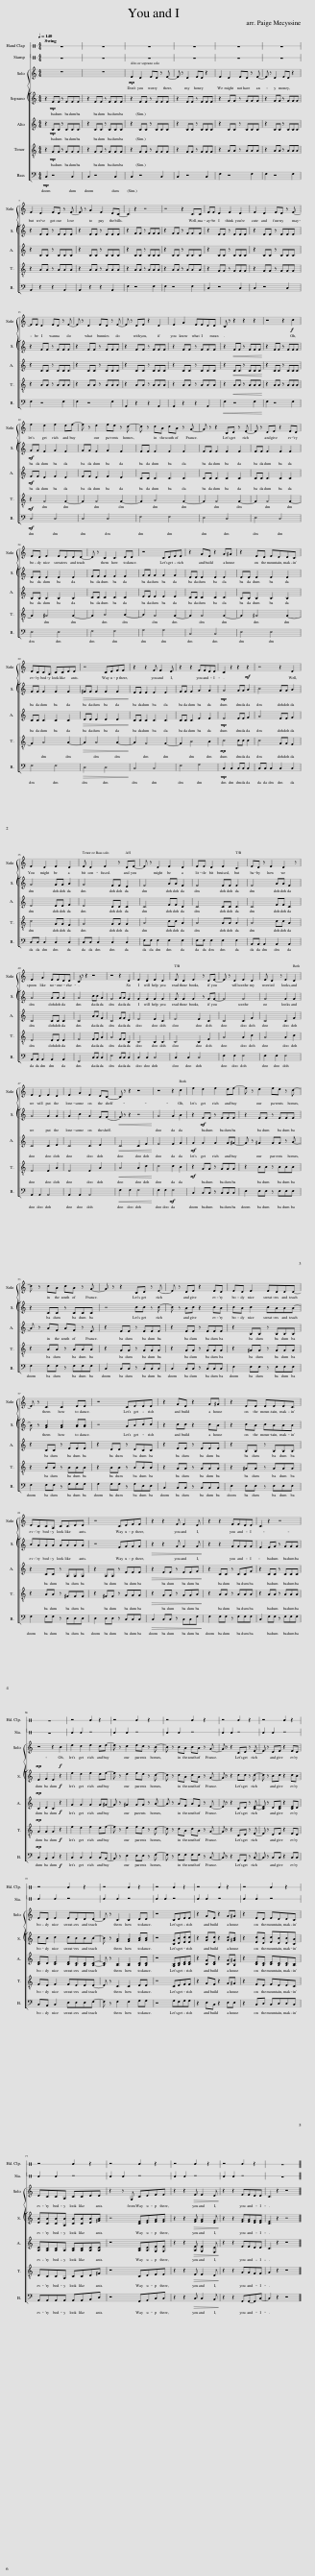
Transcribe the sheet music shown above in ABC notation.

X:1
%%score 1 2 [ 3 4 5 6 7 ]
L:1/8
Q:1/4=140
M:4/4
I:linebreak $
K:C
V:1 perc stafflines=1
K:none
V:2 perc stafflines=1
K:none
V:3 treble
V:4 treble
V:5 treble
V:6 treble-8
V:7 bass
V:1
 z8 | z8 | z8 | z8 | z8 | %5
 z8 |$ z8 | z8 | z8 | z8 | %10
 z8 | z8 |$ z8 | z8 | z8 | %15
 z8 | z8 | z8 |$ z8 | z8 | %20
 z8 | z8 | z8 |$ z8 | z8 | %25
 z8 | z8 | z8 |$ z8 | z8 | %30
 z8 | z8 | z8 | z8 |$ z8 | %35
 z8 | z8 | z8 | z8 |$ z8 | %40
 z8 | z8 | z8 | z8 | z8 | %45
 z8 |$ z8 | z8 | z8 | z8 | %50
 z8 | z8 |$ z8 | z8 | z8 | %55
 z8 |$ z8 | z8 | z8 | z8 |$ %60
 z8 | z8 | z8 | z8 | z8 |$ %65
 z8 | z4 E2 z2 | z4 E2 z2 | z4 E2 z2 | z4 E2 z2 | %70
 z4 E2 z2 |$ z4 E2 z2 | z4 E2 z2 | z4 E2 z2 | z4 E2 z2 | %75
 z4 E2 z2 |$ z4 E2 z2 | z4 E2 z2 | z4 E2 z2 | z4 E2 z2 | %80
 z8 |] %81
V:2
 z8 | z8 | z8 | z8 | z8 | %5
 z8 |$ z8 | z8 | z8 | z8 | %10
 z8 | z8 |$ z8 | z8 | z8 | %15
 z8 | z8 | z8 |$ z8 | z8 | %20
 z8 | z8 | z8 |$ z8 | z8 | %25
 z8 | z8 | z8 |$ z8 | z8 | %30
 z8 | z8 | z8 | z8 |$ z8 | %35
 z8 | z8 | z8 | z8 |$ z8 | %40
 z8 | z8 | z8 | z8 | z8 | %45
 z8 |$ z8 | z8 | z8 | z8 | %50
 z8 | z8 |$ z8 | z8 | z8 | %55
 z8 |$ z8 | z8 | z8 | z8 |$ %60
 z8 | z8 | z8 | z8 | z8 |$ %65
 z8 | E2 E2 z4 | E2 E2 z4 | E2 E2 z4 | E2 E2 z4 | %70
 E2 E2 z4 |$ E2 E2 z4 | E2 E2 z4 | E2 E2 z4 | E2 E2 z4 | %75
 E2 E2 z4 |$ E2 E2 z4 | E2 E2 z4 | E2 E2 z4 | E2 E2 z4 | %80
 z8 |] %81
V:3
 z8 | z8 |!mp! E2 D2 ED z E- | E z D2 ED z2 | E2 D2 ED z E- | %5
 E z D2 ED z2 |$ E2 D2 ED z E- | E z G2 E2 DC- | C2 z2 z4 | z4 z2 CC | %10
 EE D2 E2 D2 | E2 D2 ED z E- |$ EE D2 ED z E- | E z D2 ED z E- | E z DE z2 D2 | %15
 E2 G2 EEDD | C z z2 z2 z2 | z4 z2!f! c2 |$ e2 d2 e2 de- | e z d2 ed z c- | %20
 c z cA cA z G- | G z z2 CD z E- | E z DE z2 ED |$ ED E2 EDDD- | D z C2 C2 DD | %25
 z4 CDEE | z2 GE z2 G^G | z2 ED EDDC |$ DCCA, CCDD | z4 CDEE | %30
 z2 z2 E E2 D | z2 z2 EEDD | C2 z2 z2!mf! z2 | z4 z2 D2 |$ E2 D2 E2 D2 | %35
 E D2 E2 z DE- | E z D2 E2 D2 | EE D2 E2 C2 | ED z E2 D2 z |$ E2 G2 EEDD | %40
 C z z2 z4 | z4 z2 D2 | E2 D2 E2 D2 | E D2 E2 z DE- | E z D2 E2 D2 | %45
 E D2 z E2 D2 |$ E2 D2 E2 D2 | E2 G2 E2 DC- | C z z2 z4 | z4 z2 c2 | %50
 e2 d2 e2 de- | e z d2 ed z c- |$ c z cA cA z G- | G z z2 CD z E- | E z DE z2 ED | %55
 ED E2 EDDD- |$ D z C2 C2 DD | z4 CDEE | z2 GE z2 G^G | z2 ED EDDC |$ %60
 DCCA, CCDD | z4 CDEE | z2 z2 E E2 D | z2 z2 EEDD | C2 z2 z4 |$ %65
 z4 z2 c2 | e2 d2 e2 de- | e z d2 ed z c- | c z cA cA z G- | G z z2 CD z E- | %70
 E z DE z2 ED |$ ED E2 EDDD- | D z C2 C2 DD | z4 CDEE | z2 GE z2 G^G | %75
 z2 ED EDDC |$ DCCA, CCDD | z2 z G, CDEE | z2 z2!>(! E E2 D!>)! | z2 z2 EEDD | %80
 C2 z2 z4 |] %81
V:4
 z2!mp! EE z EEE | z2 EE z EEE | z2 EE z EEE | z2 EE z EEE | z2 FF z FFF | %5
 z2 FF z FFF |$ z2 EE z EEE | z2 EE z EEE | z2 FF z FFF | z2 FF z FFF | %10
 z2 EE z EEE | z2 EE z EEE |$ z2 FF z FFF | z2 FF z FFF | z2 EE z EEE | %15
 z2 EE z EEE | z2!<(! FF z FFF!<)! | z2 FF z FFF |$!mf! GG F2 G2 F2 | GG F2 G2 F2 | %20
 FF F2 F2 F2 | EE E2 E2 E2 | EE E2 E2 E2 |$ EE E2 E2 E2 | FF F2 F2 F2 | %25
 GG G2 G2 G2 | EE E2 E2 E2 | EE E2 E2 E2 |$ FF F2 F2 F2 |!>(! ^FF F2 F2 F2!>)! | %30
 EE E2 E2 E2 | FF F2 G2 G2 |!mp! G4 GG A2 | c4 GG A2 |$ G4 GG A2 | %35
 G4 FF E2 | F4 AA F2 | F4 FF F2 | F4 AA F2 |$ A4 AA A2 | %40
 A4 cc A2 | F4 AA F2 | G2 F2 G2 F2 | G F2 G2 z FG- | G4 F4 | %45
 F4 G2 F2 |$ A4 A2 A2 | A2 c2 A2 FF- |!<(! F z z2 z4!<)! | A4 A2 B2 | %50
 z2!mf! EE z EEE | z2 EE z EEE |$ z2 CC z CCC | z4 cc z c- | c z Bc z2 cB | %55
 cB c2 cBBB- |$ B z [FA]2 [FA]2 [GB][GB] | z4 GBcc | z2 cc z2 cB | z2 cB cBBA |$ %60
 BAAA AAAA | z4 EFGG |!>(! z2 z2 G G2 F!>)! | z2 z2 GGFF | E2 EF z FFF |$ %65
!mp! E2 F2 E2!f!!f! z2 | e2 d2 e2 de- | e z d2 ed z c- | c z cA cA z G- | G z z2 cc z c- | %70
 c z Bc z2 cB |$ cB c2 cBBB- | B z [FA]2 [FA]2 [GB][GB] | z4 [CG][DB][Ec][Ec] | z2 [Gc][Ec] z2 [Gc][^GB] | %75
 z2 [Ec][DB] [Ec][DB][DB][CA] |$ [DB][CA][CA][A,A] [CA][CA][DA][^FA] | z4 [CE][DF][EG][EG] | z2 z2!>(! [EG] [EG]2 [DF]!>)! | z2 z2 [EG][EG][DF][DF] | %80
 [CE]2 z2 z4 |] %81
V:5
 z2!mp! CC z CCC | z2 CC z CCC | z2 CC z CCC | z2 CC z CCC | z2 CC z CCC | %5
 z2 CC z CCC |$ z2 CC z CCC | z2 CC z CCC | z2 CC z CCC | z2 CC z CCC | %10
 z2 CC z CCC | z2 CC z CCC |$ z2 CC z CCC | z2 CC z CCC | z2 CC z CCC | %15
 z2 CC z CCC | z2!<(! CC z CCC!<)! | z2 CC z CCC |$!mf! EE D2 E2 D2 | EE D2 E2 D2 | %20
 CC C2 C2 C2 | CC C2 C2 C2 | CC C2 C2 C2 |$ B,B, B,2 B,2 B,2 | CC C2 C2 C2 | %25
 DD D2 D2 D2 | CC C2 C2 C2 | B,B, B,2 B,2 B,2 |$ CC C2 C2 C2 |!>(! DD D2 D2 D2!>)! | %30
 CC C2 C2 C2 | CC C2 E2 E2 |!mp! E4 EE F2 | A4 EE F2 |$ E4 EE F2 | %35
 E4 DD C2 | C4 FF D2 | C4 CC C2 | C4 FF C2 |$ C4 CC C2 | %40
 C4 AA F2 | C4 FF D2 | E4 E2 C2 | E4 E2 C2 | C4 C2 F2 | %45
 C4 C2 F2 |$ C4 C2 E2 | C4 C2 E2 |!<(! C4 C2 F2!<)! | F4 F2 G2 | %50
!mf! G2 G2 G2 G^G- | G z ^G2 GG z A- |$ A z AF AF z E | z2 EE z EEE | z2 EE z EEE | %55
 z2 B,B, z B,B,B, |$ z2 CC z EEE | z2 DD z DCC | z2 EE z EEE | z2 B,B, z B,B,B, |$ %60
 z2 CC z A,A,A, | z2 A,A, z EEE |!>(! z2 EE z EEF!>)! | z2 CC z CCF | z2 CC z CCC |$ %65
!mp! C2 D2 C2!f! z2 | G2 G2 G2 G^G- | G z ^G2 GG z A- | A z AF AF z E- | E z z2 CD z [CE]- | %70
 [CE] z D[CE] z2 [CE]D |$ [CE]D [CE]2 [CE][B,D][B,D][B,D]- | [B,D] z [A,C]2 [A,C]2 [B,D][B,D] | z4 [G,C][B,D][CE][CE] | z2 [CG][CE] z2 [CG][B,^G] | %75
 z2 [CE][B,D] [CE][B,D][B,D][A,C] |$ [A,D][A,C][A,C]A, [A,C][A,C][A,D][A,D] | z4 [A,C][A,D][G,E][G,E] | z2 z2!>(! [A,E] [G,E]2 [F,D]!>)! | z2 z2 EEDD | %80
 C2 z2 z4 |] %81
V:6
 z2!mp! GG z GGG | z2 GG z GGG | z2 GG z GGG | z2 GG z GGG | z2 AA z AAA | %5
 z2 AA z AAA |$ z2 AA z AAA | z2 AA z AAA | z2 AA z AAA | z2 AA z AAA | %10
 z2 GG z GGG | z2 GG z GGG |$ z2 AA z AAA | z2 AA z AAA | z2 AA z AAA | %15
 z2 AA z AAA | z2!<(! AA z AAA!<)! | z2 AA z AAA |$!mf! z2 G4 G2- | G2 G4 G2- | %20
 G2 A4 G2- | G2 G4 G2- | G2 G4 G2- |$ G2 ^G4 G2- | G2 A4 A2- | %25
 A2 G4 G2- | G2 G4 G2- | G2 ^G4 G2- |$ G2 A4 A2- |!>(! A2 A4 A2-!>)! | %30
 A2 G4 G2- | G2 B4 B2 |!mp! c4 cc c2 | c4 GG F2 |$ c4 GG F2 | %35
 G4 GG G2 | A4 cc A2 | A4 AA A2 | A4 cc A2 |$ E4 EE E2 | %40
 F4 FF A2 | A4 FF C2 | C4 C2 C2 | C4 C2 F2 | A4 A2 c2 | %45
 A4 A2 c2 |$ E4 E2 A2 | E4 E2 A2 |!<(! A4 A2 c2!<)! | c4 c2 B2 | %50
!mf! z2 GG z GGG | z2 BB z BBB |$ z2 AA z AAA | z2 GG z GGG | z2 GG z GGG | %55
 z2 ^GG z GGG |$ z2 AA z BBB | z2 BB z BAA | z2 GG z GGG | z2 ^GG z GGG |$ %60
 z2 AA z ^FFF | z2 ^FF z GGG |!>(! z2 GG z GGA!>)! | z2 AA z AAA | z2 AA z AAA |$ %65
!mp! G2 G2 G2!f! z2 | e2 d2 e2 de- | e z d2 ed z c- | c z cA cA z G- | G z z2 CD z E- | %70
 E z DE z2 ED |$ ED E2 EDDD- | D z C2 C2 DD | z4 CDEE | z2 GE z2 G^G | %75
 z2 ED EDDC |$ DCCA, CCD^F | z4 CDEE | z2 z2!>(! E E2 D!>)! | z2 z2 GGFF | %80
 G2 z2 z4 |] %81
V:7
!mp! C,2 z4 C,2 | C,2 z4 C,2 | C,2 z4 C,2 | C,2 z4 C,2 | F,2 z4 F,2 | %5
 F,2 z4 F,2 |$ A,,2 z2 z2 A,,2 | A,,2 z2 z2 A,,2 | F,2 z4 F,2 | F,2 z4 F,2 | %10
 C,2 z4 C,2 | C,2 z4 C,2 |$ F,2 z4 F,2 | F,2 z4 F,2 | A,,2 z2 z2 A,,2 | %15
 A,,2 z2 z2 A,,2 |!<(! F,2 z4 F,2!<)! | F,2 z4 F,2 |$!mf! C,4 C,4 | C,4 C,4 | %20
 F,4 F,4 | E,4 C,4 | E,4 C,4 |$ E,4 E,4 | F,4 F,4 | %25
 G,4 G,4 | C,4 C,4 | E,4 E,4 |$ F,4 F,4 |!>(! D,4 D,4!>)! | %30
 C,4 C,4 | F,4 G,4 |!mp! C,2 C,2 C,C, C,2 | C,C, C,2 C,2 C,2 |$ C,C, C,2 C,2 C,2 | %35
 C,C, C,2 C,2 C,2 | F,F, F,2 F,2 F,2 | F,F, F,2 F,2 F,2 | A,,A,, A,,2 A,,2 A,,2 |$ A,,A,, A,,2 A,,2 A,,2 | %40
 F,,4 C,C, C,2 | F,4 C,C, C,2 | C,2 C,2 C,4 | C,2 C,2 C,4 | F,2 F,2 F,4 | %45
 F,2 F,2 F,4 |$ A,,2 A,,2 A,,4 | A,,2 A,,2 A,,4 |!<(! F,2 F,2 F,4!<)! | F,2 F,2!mf! F,4 | %50
 C,2 C,C, z C,C,C, | E,2 E,E, z E,E,E, |$ F,2 F,F, z F,F,F, | C,2 C,C, z C,C,C, | C,2 C,C, z C,C,C, | %55
 E,2 E,E, z E,E,E, |$ F,2 F,F, z G,G,G, | G,2 G,G, z G,E,E, | C,2 C,C, z C,C,C, | E,2 E,E, z E,E,E, |$ %60
 F,2 F,F, z D,D,D, | D,2 D,D, z C,C,C, |!>(! C,2 C,C, z C,C,F,!>)! | F,2 F,F, z F,F,F, | C,2 F,F, z F,F,F, |$ %65
!mp! C,2 B,,2 C,2!f! z2 | C,2 C,2 C,2 C,B,,- | B,, z E,2 E,E, z F,- | F, z F,F, F,F, z C,- | C, z z2 G,,G,, z C,- | %70
 C, z C,C, z2 C,C, |$ C,B,, C,2 E,E,E,F,- | F, z F,2 F,2 G,G, | z4 G,F,G,G, | z2 E,C, z2 E,E, | %75
 z2 C,D, C,D,D,C, |$ A,,A,,A,,A,, A,,A,,B,,D, | z4 G,,A,,C,C, | z2 z2!>(! C, C,2 B,,!>)! | z2 z2 G,,G,,-G,,C,- | %80
 C,2 z2 z4 |] %81
